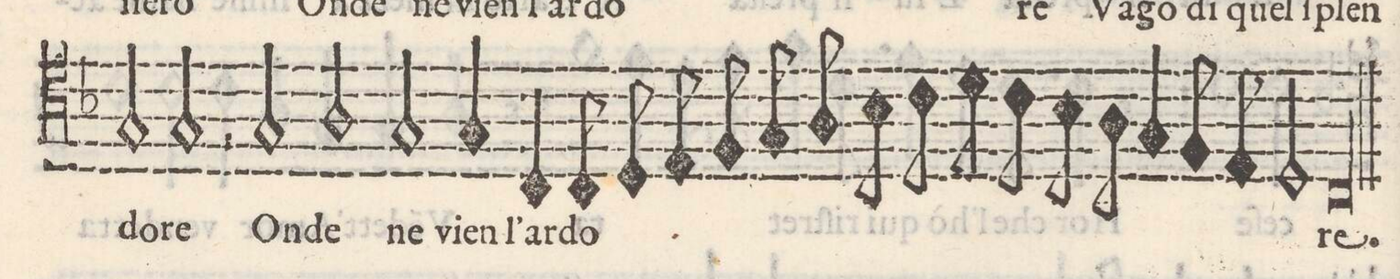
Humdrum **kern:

**kern	**text
*I"SESTO	*
*clefC4	*
*k[b-]	*
*met(C)	*
*M2/1	*
2G/	-do-
2G/	-re
=32-	=32-
2r	.
2G/	On-
2A/	-de
2G/	ne
=33-	=33-
4G/	vien
4C/	l'ar-
8C/	-do-
8D/	.
8E/	.
8F/	.
8G/	.
8A/	.
8B-\	.
8c\	.
8d\	.
8c\	.
8B-\	.
8A\	.
=34-	=34-
4G/	.
8F/	.
8E/	.
2D/	.
00C	-re.
==	==
*-	*-
